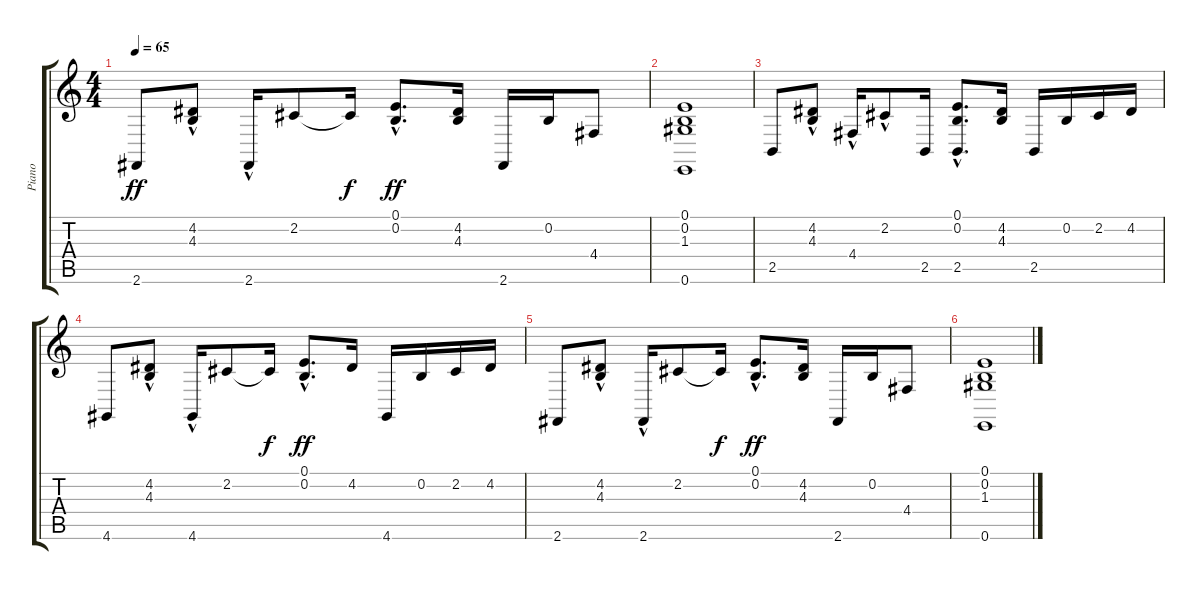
\track ("Piano" "Piano") {instrument acousticgrandpiano}
\staff {score tabs}
\tuning (E4 B3 G3 D3 A2 E2) {hide}
\ts (4 4)
\tempo 65
\clef g2
\ks c
2.6.8{dy ff} (4.2{hac} 4.3{hac}).8 2.6{hac}.16 2.2.8 2.2{t}.16{dy f} (0.1{hac} 0.2{hac}).8{d dy ff} (4.2 4.3).16 2.6.16 0.2.16 4.4.8 |
(0.1 0.2 1.3 0.6).1 |
2.5.8 (4.2{hac} 4.3{hac}).8 4.4{hac}.16 2.2{hac}.8 2.5.16 (0.1{hac} 0.2{hac} 2.5).8{d} (4.2 4.3).16 2.5.16 0.2.16 2.2.16 4.2.16 |
4.6.8 (4.2{hac} 4.3{hac}).8 4.6{hac}.16 2.2.8 2.2{t}.16{dy f} (0.1{hac} 0.2{hac}).8{d dy ff} 4.2.16 4.6.16 0.2.16 2.2.16 4.2.16 |
2.6.8 (4.2{hac} 4.3{hac}).8 2.6{hac}.16 2.2.8 2.2{t}.16{dy f} (0.1{hac} 0.2{hac}).8{d dy ff} (4.2 4.3).16 2.6.16 0.2.16 4.4.8 |
(0.1 0.2 1.3 0.6).1
